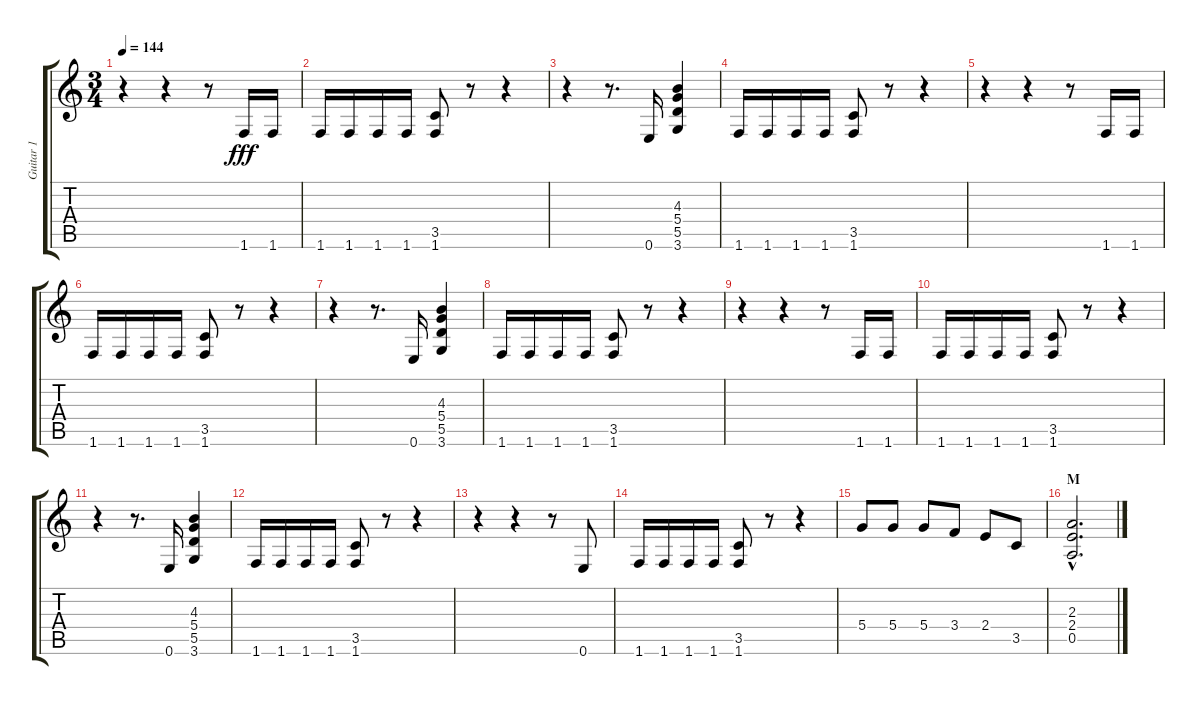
\track ("Guitar 1" "Guitar 1") {instrument distortionguitar}
\staff {score tabs}
\tuning (E4 B3 G3 D3 A2 E2) {hide}
\ts (3 4)
\tempo 144
\clef g2
\ks c
r.4{dy fff} r.4 r.8 1.6.16 1.6.16 |
1.6.16 1.6.16 1.6.16 1.6.16 (3.5 1.6).8 r.8 r.4 |
r.4 r.8{d} 0.6.16 (4.3 5.4 5.5 3.6).4 |
1.6.16 1.6.16 1.6.16 1.6.16 (3.5 1.6).8 r.8 r.4 |
r.4 r.4 r.8 1.6.16 1.6.16 |
1.6.16 1.6.16 1.6.16 1.6.16 (3.5 1.6).8 r.8 r.4 |
r.4 r.8{d} 0.6.16 (4.3 5.4 5.5 3.6).4 |
1.6.16 1.6.16 1.6.16 1.6.16 (3.5 1.6).8 r.8 r.4 |
r.4 r.4 r.8 1.6.16 1.6.16 |
1.6.16 1.6.16 1.6.16 1.6.16 (3.5 1.6).8 r.8 r.4 |
r.4 r.8{d} 0.6.16 (4.3 5.4 5.5 3.6).4 |
1.6.16 1.6.16 1.6.16 1.6.16 (3.5 1.6).8 r.8 r.4 |
r.4 r.4 r.8 0.6.8 |
1.6.16 1.6.16 1.6.16 1.6.16 (3.5 1.6).8 r.8 r.4 |
5.4.8 5.4.8 5.4.8 3.4.8 2.4.8 3.5.8 |
\section ("" "M")
(2.3{hac} 2.4{hac} 0.5{hac}).2{d}
